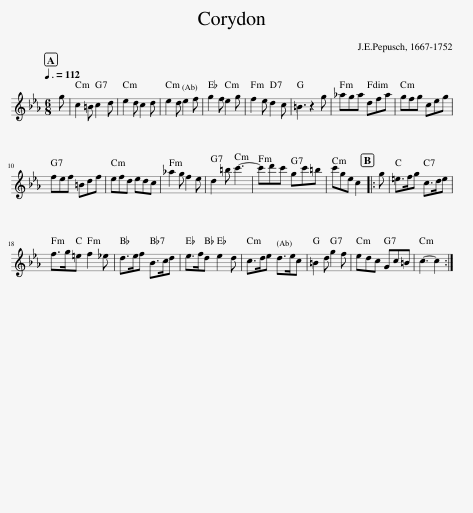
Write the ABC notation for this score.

X:1
L:1/8
Q:3/8=112
M:6/8
I:linebreak $
K:Cmin
V:1 treble
V:1
 g | c2 =B c2 d | e2 d c2 d | e2 d e2 f | g2 f e2 g | %5
 f2 e d2 c | =B3 z2 g | _aga dfa | gfg ceg |$ fef =Bdf | %10
 efd edc | _a2 g f2 e | d2 =b c'3- | c'd'c' gc'=b | c'ge c2 |: %15
 g | =e>fg c>de |$ f>g=e f2 _e | d>ef B>cd | e>fd e2 d | %20
 c>de d>ec | =B2 d g2 f | edc Gc=B | c3- c2 :| %24
